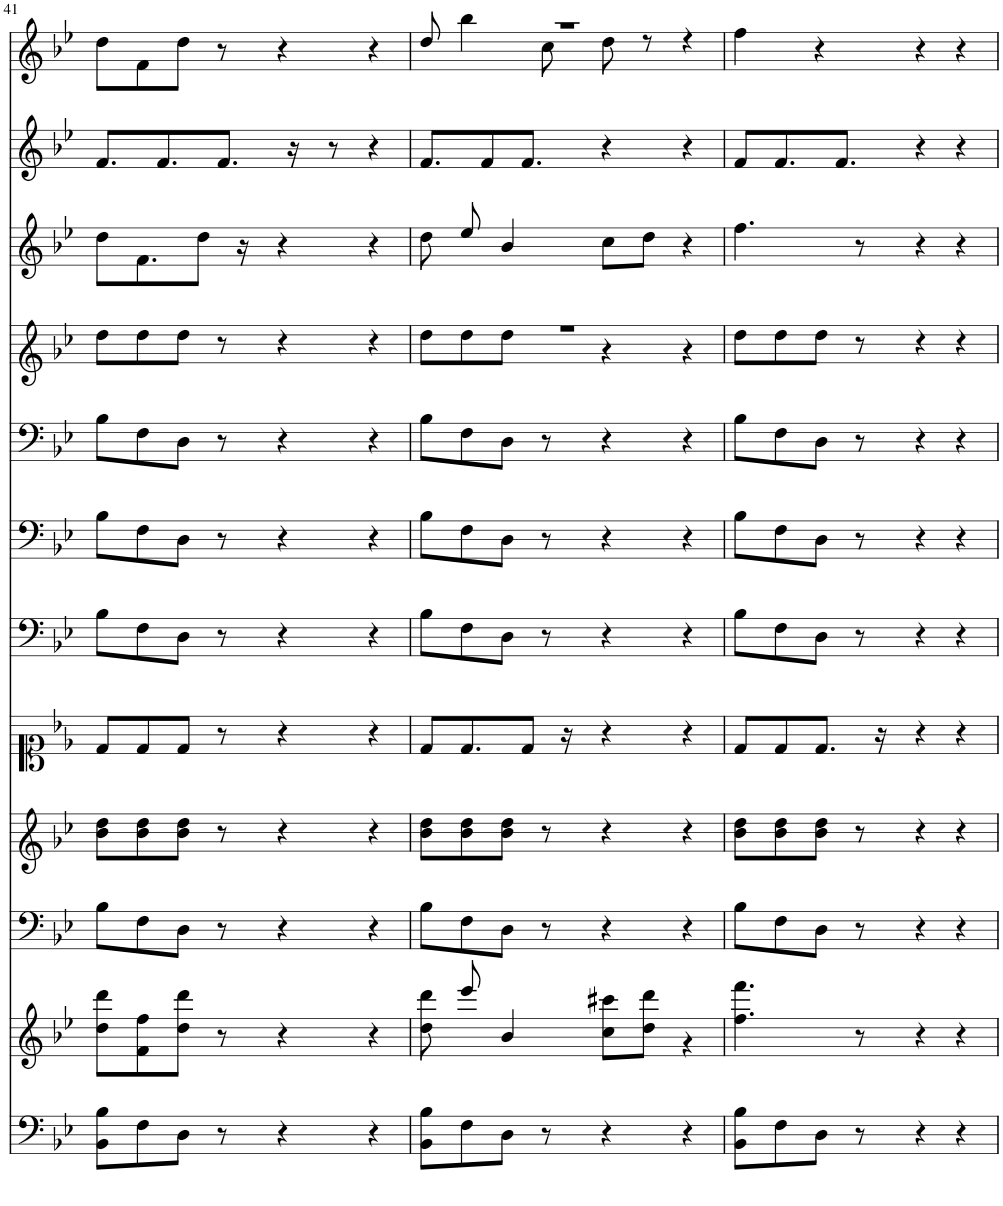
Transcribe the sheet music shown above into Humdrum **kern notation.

**kern	**kern	**kern	**kern	**kern	**kern	**kern	**kern	**kern	**kern	**kern	**kern
*part12	*part11	*part10	*part9	*part8	*part7	*part6	*part5	*part4	*part3	*part2	*part1
*staff12	*staff11	*staff10	*staff9	*staff8	*staff7	*staff6	*staff5	*staff4	*staff3	*staff2	*staff1
*I"Piano	*I"Piano	*I"Piano	*I"Piano	*I"Piano	*I"Piano	*I"Piano	*I"Piano	*I"Piano	*I"Piano	*I"Piano	*I"Piano
*I'Pno	*I'Pno	*I'Pno	*I'Pno	*I'Pno	*I'Pno	*I'Pno	*I'Pno	*I'Pno	*I'Pno	*I'Pno	*I'Pno
!!LO:PB:g=z
*clefF4	*clefG2	*clefF4	*clefG2	*clefG2	*clefF4	*clefF4	*clefF4	*clefG1	*clefG2	*clefG2	*clefG2
*k[b-e-]	*k[b-e-]	*k[b-e-]	*k[b-e-]	*k[b-e-]	*k[b-e-]	*k[b-e-]	*k[b-e-]	*k[b-e-]	*k[b-e-]	*k[b-e-]	*k[b-e-]
=41	=41	=41	=41	=41	=41	=41	=41	=41	=41	=41	=41
8BB-\ 8B-\L	8dd\ 8ddd\L	8B-\L	8dd\ 8ff\L	8d/L	8B-\L	8B-\L	8B-\L	8ff\L	8dd\L	8.f/L	8dd\L
8F\	8f\ 8ff\	8F\	8dd\ 8ff\	8d/	8F\	8F\	8F\	8ff\	8.f\	.	8f\
.	.	.	.	.	.	.	.	.	.	8.f/	.
8D\J	8dd\ 8ddd\J	8D\J	8dd\ 8ff\J	8d/J	8D\J	8D\J	8D\J	8ff\J	.	.	8dd\J
.	.	.	.	.	.	.	.	.	8dd\J	.	.
8r	8r	8r	8r	8r	8r	8r	8r	8r	.	8.f/J	8r
.	.	.	.	.	.	.	.	.	16r	.	.
4r	4r	4r	4r	4r	4r	4r	4r	4r	4r	.	4r
.	.	.	.	.	.	.	.	.	.	16r	.
.	.	.	.	.	.	.	.	.	.	8r	.
4r	4r	4r	4r	4r	4r	4r	4r	4r	4r	4r	4r
=42	=42	=42	=42	=42	=42	=42	=42	=42	=42	=42	=42
*	*^	*	*	*	*	*	*	*^	*	*	*^
8BB-\ 8B-\L	8ryy	8dd\ 8ddd\	8B-\L	8dd\ 8ff\L	8d/L	8B-\L	8B-\L	8B-\L	1r	8ff\L	8dd\	8.f/L	1r	8dd/
8F\	8eee-/	4.ryy	8F\	8dd\ 8ff\	8.d/	8F\	8F\	8F\	.	8ff\	8ee-/	.	.	4bb-\
.	.	.	.	.	.	.	.	.	.	.	.	8f/	.	.
8D\J	4b-/	.	8D\J	8dd\ 8ff\J	.	8D\J	8D\J	8D\J	.	8ff\J	4b-/	.	.	.
.	.	.	.	.	8d/J	.	.	.	.	.	.	8.f/J	.	.
8r	.	.	8r	8r	.	8r	8r	8r	.	8ryy	.	.	.	8cc\
.	.	.	.	.	16r	.	.	.	.	.	.	.	.	.
4r	2ryy	8cc\ 8ccc#X\L	4r	4r	4r	4r	4r	4r	.	4r	8cc\L	4r	.	8dd\
.	.	8dd\ 8ddd\J	.	.	.	.	.	.	.	.	8dd\J	.	.	8r
4r	.	4r	4r	4r	4r	4r	4r	4r	.	4r	4r	4r	.	4r
*	*v	*v	*	*	*	*	*	*	*v	*v	*	*	*v	*v
=43	=43	=43	=43	=43	=43	=43	=43	=43	=43	=43	=43
8BB-\ 8B-\L	4.ff\ 4.fff\	8B-\L	8dd\ 8ff\L	8d/L	8B-\L	8B-\L	8B-\L	8ff\L	4.ff\	8f/L	4ff\
8F\	.	8F\	8dd\ 8ff\	8d/	8F\	8F\	8F\	8ff\	.	8.f/	.
8D\J	.	8D\J	8dd\ 8ff\J	8.d/J	8D\J	8D\J	8D\J	8ff\J	.	.	4r
.	.	.	.	.	.	.	.	.	.	8.f/J	.
8r	8r	8r	8r	.	8r	8r	8r	8r	8r	.	.
.	.	.	.	16r	.	.	.	.	.	.	.
4r	4r	4r	4r	4r	4r	4r	4r	4r	4r	4r	4r
4r	4r	4r	4r	4r	4r	4r	4r	4r	4r	4r	4r
=	=	=	=	=	=	=	=	=	=	=	=
*-	*-	*-	*-	*-	*-	*-	*-	*-	*-	*-	*-
